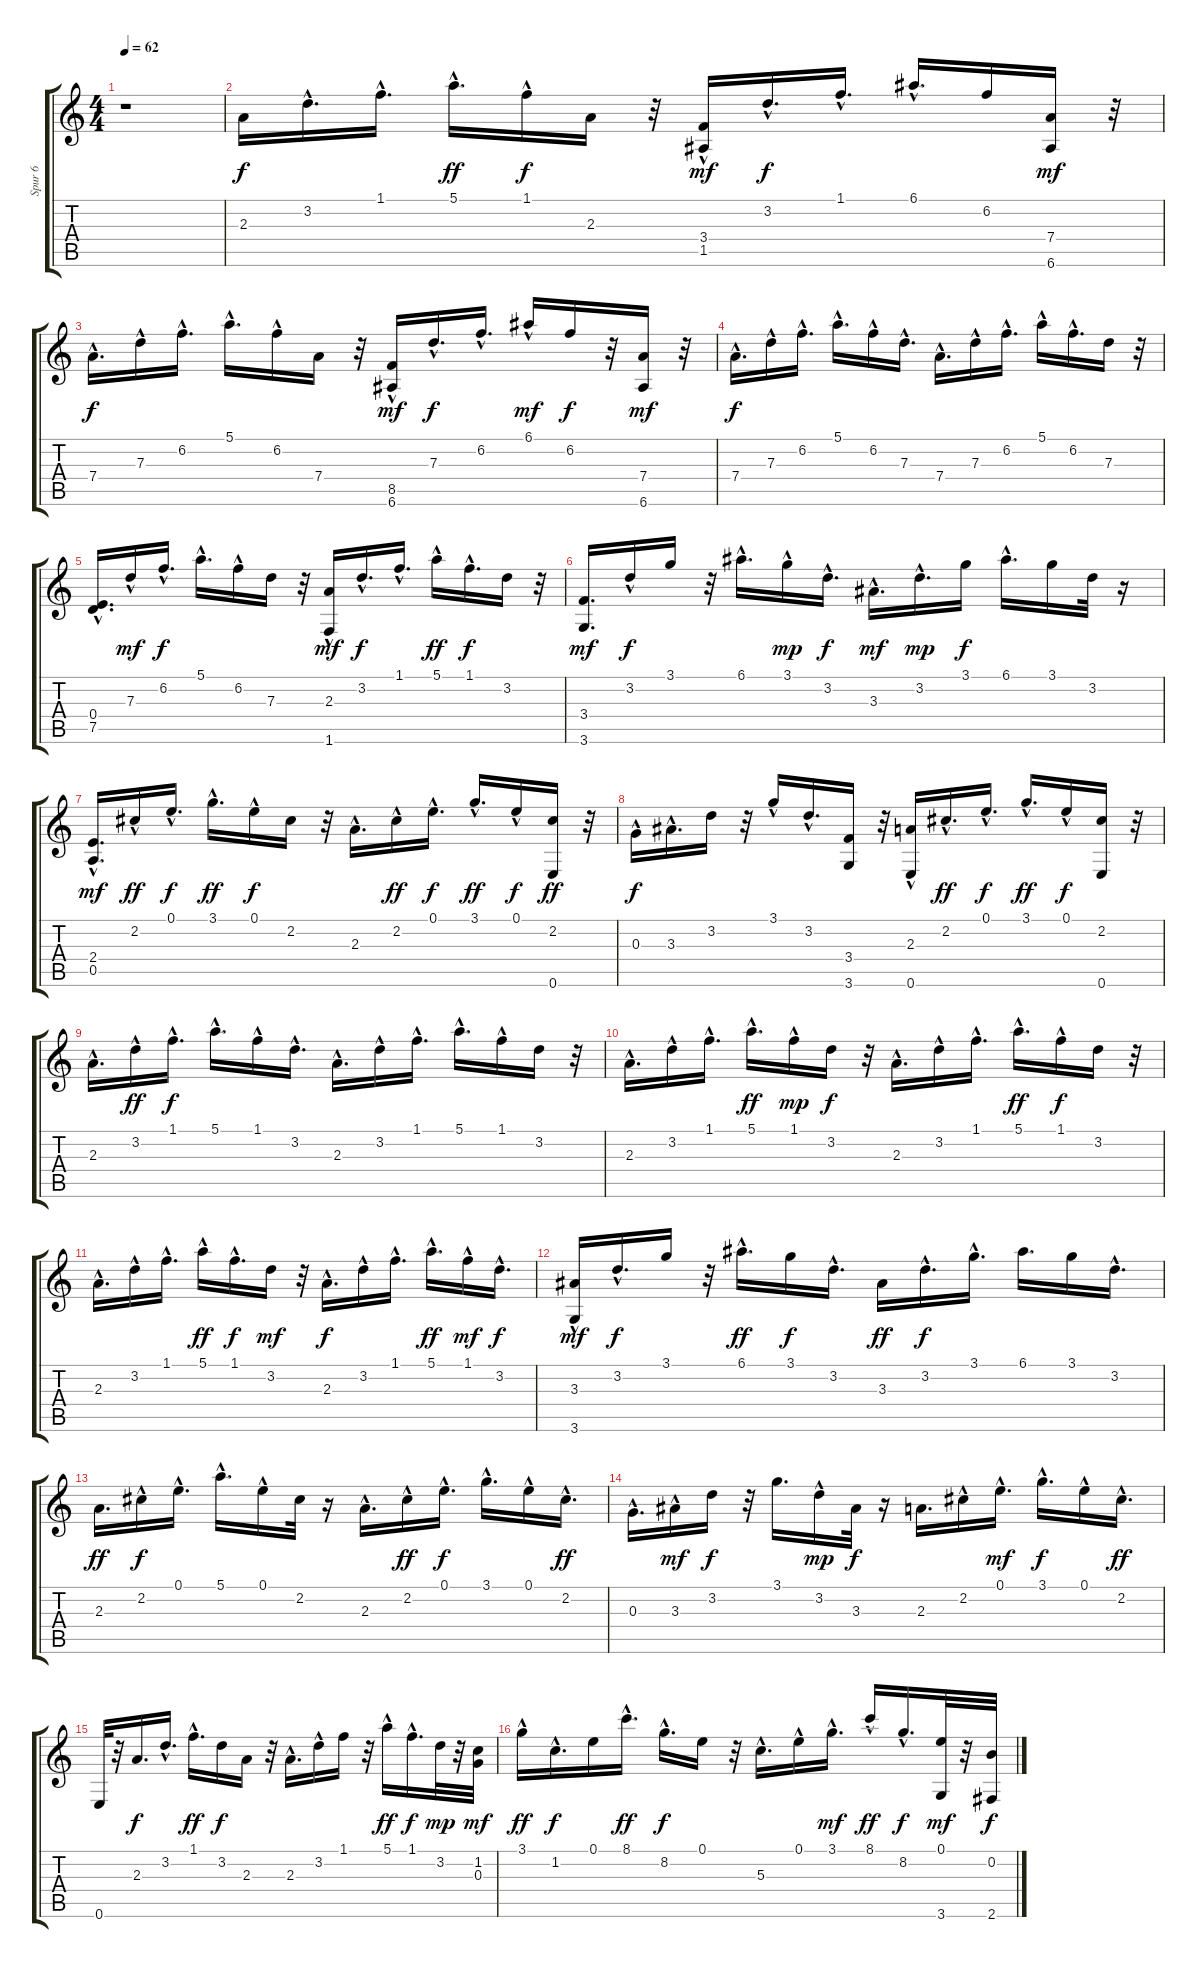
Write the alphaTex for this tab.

\track ("Spur 6" "Spur 6") {instrument acousticguitarsteel}
\staff {score tabs}
\tuning (E4 B3 G3 D3 A2 E2) {hide}
\ts (4 4)
\tempo 62
\clef g2
\ks c
r.1{dy f instrument acousticguitarsteel} |
2.3.16 3.2{hac}.16{d} 1.1{hac}.16{d} 5.1{hac}.16{d dy ff} 1.1{hac}.16{dy f} 2.3.16 r.32 (3.4{hac} 1.5).16{dy mf} 3.2{hac}.16{d dy f} 1.1{hac}.16{d} 6.1{hac}.16{d} 6.2.16 (7.4 6.6).16{dy mf} r.32 |
7.4{hac}.16{d dy f} 7.3{hac}.16 6.2{hac}.16{d} 5.1{hac}.16{d} 6.2{hac}.16 7.4.16 r.32 (8.5{hac} 6.6{hac}).16{dy mf} 7.3{hac}.16{d dy f} 6.2{hac}.16{d} 6.1{hac}.16{dy mf} 6.2.16{dy f} r.32 (7.4 6.6).16{dy mf} r.32 |
7.4{hac}.16{d dy f} 7.3{hac}.16 6.2{hac}.16{d} 5.1{hac}.16{d} 6.2{hac}.16 7.3{hac}.16{d} 7.4{hac}.16{d} 7.3{hac}.16 6.2{hac}.16{d} 5.1{hac}.16 6.2{hac}.16{d} 7.3.16 r.32 |
(0.4 7.5{hac}).16{d} 7.3{hac}.16{dy mf} 6.2{hac}.16{d dy f} 5.1{hac}.16{d} 6.2{hac}.16 7.3.16 r.32 (2.3{hac} 1.6{hac}).16{dy mf} 3.2{hac}.16{d dy f} 1.1{hac}.16{d} 5.1{hac}.16{dy ff} 1.1{hac}.16{d dy f} 3.2.16 r.32 |
(3.4 3.6).16{d dy mf} 3.2{hac}.16{dy f} 3.1.16 r.32 6.1{hac}.16{d} 3.1{hac}.16{dy mp} 3.2{hac}.16{d dy f} 3.3{hac}.16{d dy mf} 3.2{hac}.16{d dy mp} 3.1.16{dy f} 6.1{hac}.16{d} 3.1.16 3.2.32 r.16 |
(2.4{hac} 0.5{hac}).16{d dy mf} 2.2{hac}.16{dy ff} 0.1{hac}.16{d dy f} 3.1{hac}.16{d dy ff} 0.1{hac}.16{dy f} 2.2.16 r.32 2.3{hac}.16{d} 2.2{hac}.16{dy ff} 0.1{hac}.16{d dy f} 3.1{hac}.16{d dy ff} 0.1{hac}.16{dy f} (2.2 0.6).16{dy ff} r.32 |
0.3{hac}.16{dy f} 3.3{hac}.16{d} 3.2.16 r.32 3.1{hac}.16 3.2{hac}.16{d} (3.4 3.6).16 r.32 (2.3 0.6{hac}).16 2.2{hac}.16{d dy ff} 0.1{hac}.16{d dy f} 3.1{hac}.16{d dy ff} 0.1{hac}.16{dy f} (2.2 0.6).16 r.32 |
2.3{hac}.16{d} 3.2{hac}.16{dy ff} 1.1{hac}.16{d dy f} 5.1{hac}.16{d} 1.1{hac}.16 3.2{hac}.16{d} 2.3{hac}.16{d} 3.2{hac}.16 1.1{hac}.16{d} 5.1{hac}.16{d} 1.1{hac}.16 3.2.16 r.32 |
2.3{hac}.16{d} 3.2{hac}.16 1.1{hac}.16{d} 5.1{hac}.16{d dy ff} 1.1{hac}.16{dy mp} 3.2.16{dy f} r.32 2.3{hac}.16{d} 3.2{hac}.16 1.1{hac}.16{d} 5.1{hac}.16{d dy ff} 1.1{hac}.16{dy f} 3.2.16 r.32 |
2.3{hac}.16{d} 3.2{hac}.16 1.1{hac}.16{d} 5.1{hac}.16{dy ff} 1.1{hac}.16{d dy f} 3.2.16{dy mf} r.32 2.3{hac}.16{d dy f} 3.2{hac}.16 1.1{hac}.16{d} 5.1{hac}.16{d dy ff} 1.1{hac}.16{dy mf} 3.2{hac}.16{d dy f} |
(3.3{hac} 3.6).16{dy mf} 3.2{hac}.16{d dy f} 3.1.16 r.32 6.1{hac}.16{d dy ff} 3.1.16{dy f} 3.2{hac}.16{d} 3.3.16{dy ff} 3.2{hac}.16{d dy f} 3.1{hac}.16{d} 6.1.16{d} 3.1.16 3.2{hac}.16{d} |
2.3.16{d dy ff} 2.2{hac}.16{dy f} 0.1{hac}.16{d} 5.1{hac}.16{d} 0.1{hac}.16 2.2.32 r.16 2.3{hac}.16{d} 2.2{hac}.16{dy ff} 0.1{hac}.16{d dy f} 3.1{hac}.16{d} 0.1{hac}.16 2.2{hac}.16{d dy ff} |
0.3{hac}.16{d} 3.3{hac}.16{dy mf} 3.2.16{dy f} r.32 3.1.16{d} 3.2{hac}.16{dy mp} 3.3.32{dy f} r.16 2.3.16{d} 2.2{hac}.16 0.1{hac}.16{d dy mf} 3.1{hac}.16{d dy f} 0.1{hac}.16 2.2{hac}.16{d dy ff} |
0.6.32 r.32 2.3.16{d dy f} 3.2{hac}.16{d} 1.1{hac}.16{d dy ff} 3.2.16{dy f} 2.3.16 r.32 2.3{hac}.16{d} 3.2{hac}.16 1.1.16 r.32 5.1{hac}.16{dy ff} 1.1{hac}.16{d dy f} 3.2.32{dy mp} r.32 (1.2 0.3).32{dy mf} |
3.1{hac}.16{dy ff} 1.2{hac}.16{d dy f} 0.1.16 8.1{hac}.16{d dy ff} 8.2{hac}.16{d dy f} 0.1.16 r.32 5.3{hac}.16{d} 0.1{hac}.16 3.1{hac}.16{d dy mf} 8.1{hac}.16{dy ff} 8.2{hac}.16{d dy f} (0.1 3.6).32{dy mf} r.32 (0.2 2.6).32{dy f}
